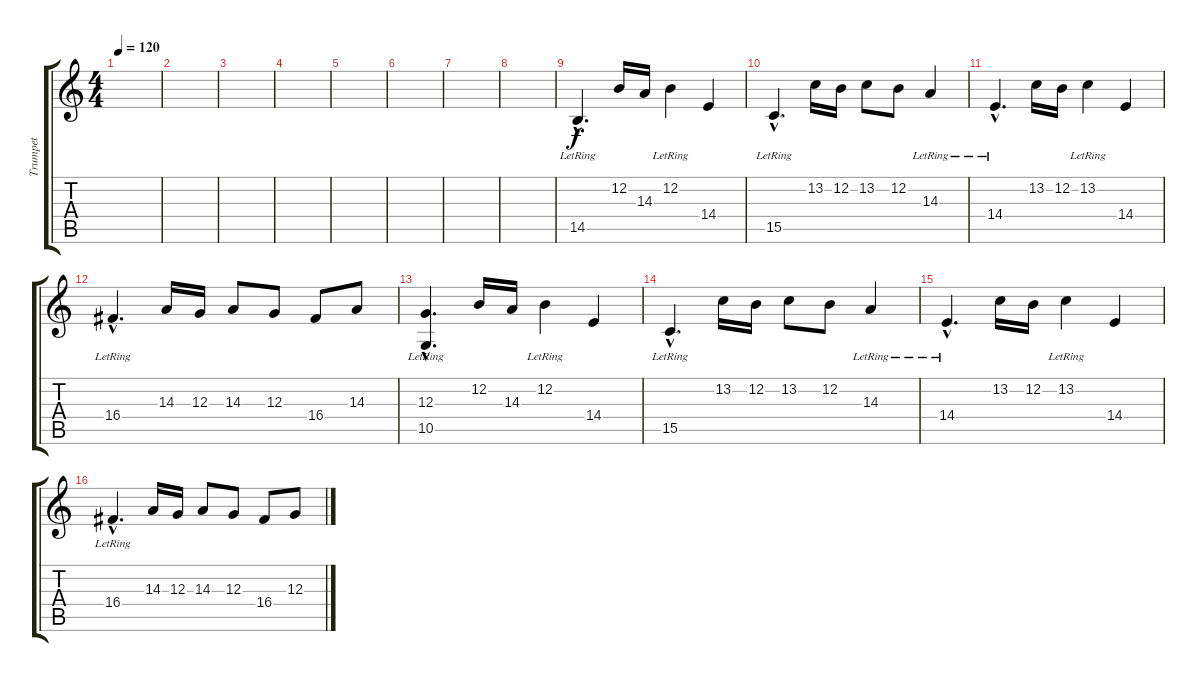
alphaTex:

\track ("Trumpet" "Trumpet") {instrument trumpet}
\staff {score tabs}
\tuning (E4 B3 G3 D3 A2 E2) {hide}
\ts (4 4)
\tempo 120
\clef g2
\ks c
|
|
|
|
|
|
|
|
14.5{hac lr}.4{d instrument trumpet} 12.2.16 14.3.16 12.2{lr}.4 14.4.4 |
15.5{hac lr}.4{d} 13.2.16 12.2.16 13.2.8 12.2.8 14.3{lr}.4 |
14.4{hac lr}.4{d} 13.2.16 12.2.16 13.2{lr}.4 14.4.4 |
16.4{hac lr}.4{d} 14.3.16 12.3.16 14.3.8 12.3.8 16.4.8 14.3.8 |
(12.3{hac} 10.5{hac lr}).4{d} 12.2.16 14.3.16 12.2{lr}.4 14.4.4 |
15.5{hac lr}.4{d} 13.2.16 12.2.16 13.2.8 12.2.8 14.3{lr}.4 |
14.4{hac lr}.4{d} 13.2.16 12.2.16 13.2{lr}.4 14.4.4 |
16.4{hac lr}.4{d} 14.3.16 12.3.16 14.3.8 12.3.8 16.4.8 12.3.8
